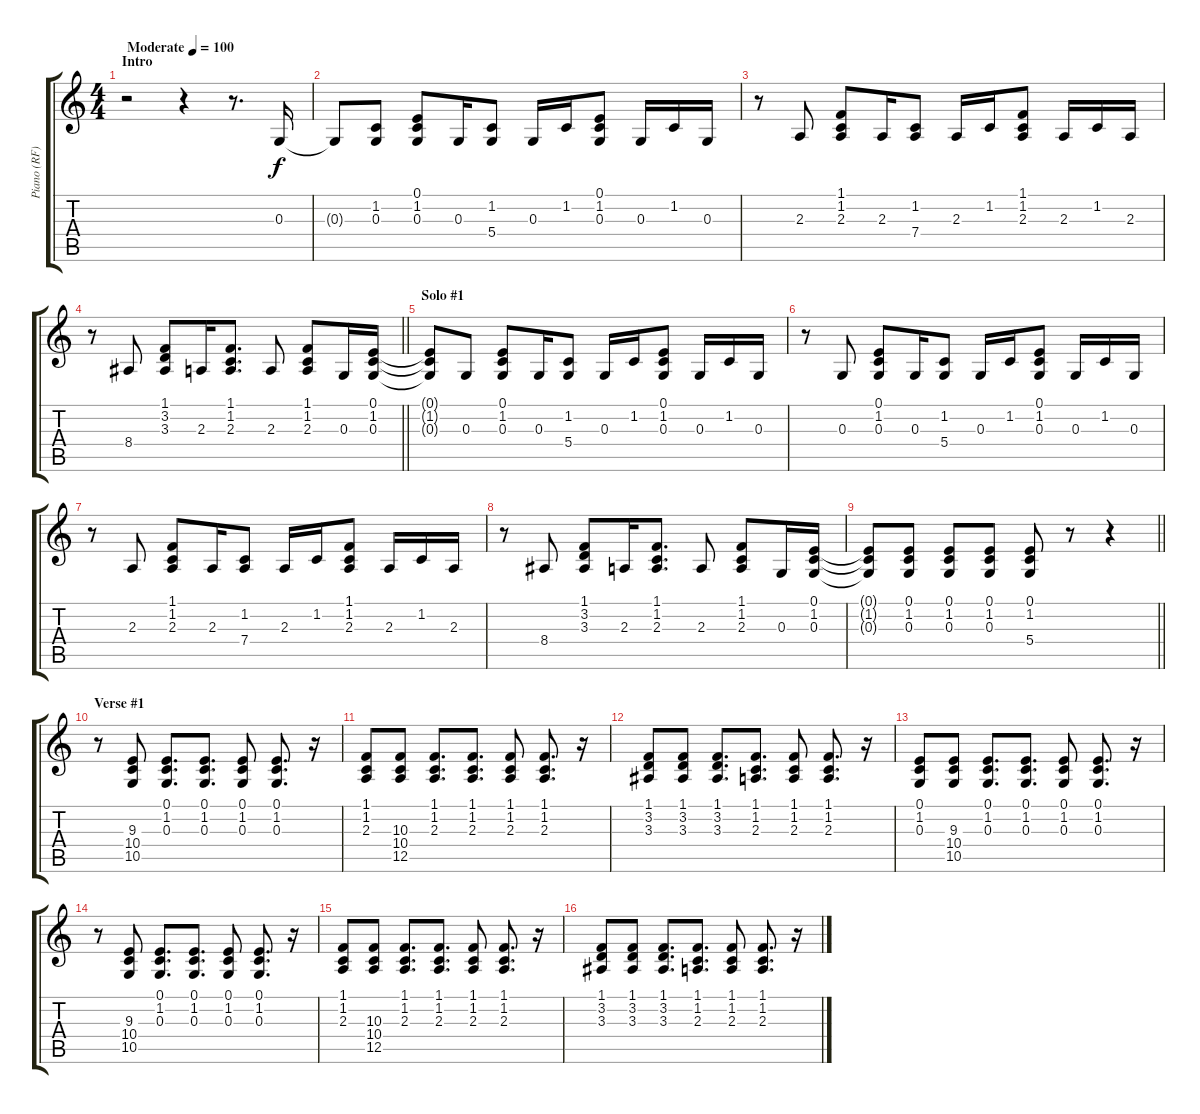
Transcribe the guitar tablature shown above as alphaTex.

\track ("Piano (RF) Hand" "Piano (RF)") {instrument acousticgrandpiano}
\staff {score tabs}
\tuning (E4 B3 G3 D3 A2 E2) {hide}
\ts (4 4)
\section ("" "Intro")
\tempo (100 "Moderate")
\clef g2
\ks c
r.2{dy f instrument acousticgrandpiano} r.4 r.8{d} 0.3.16 |
0.3{t}.8 (1.2 0.3).8 (0.1 1.2 0.3).8 0.3.16 (1.2 5.4).8 0.3.16 1.2.16 (0.1 1.2 0.3).8 0.3.16 1.2.16 0.3.16 |
r.8 2.3.8 (1.1 1.2 2.3).8 2.3.16 (1.2 7.4).8 2.3.16 1.2.16 (1.1 1.2 2.3).8 2.3.16 1.2.16 2.3.16 |
\barLineRight lightlight
r.8 8.4.8 (1.1 3.2 3.3).8 2.3.16 (1.1 1.2 2.3).8{d} 2.3.8 (1.1 1.2 2.3).8 0.3.16 (0.1 1.2 0.3).16 |
\section ("" "Solo #1")
(0.1{t} 1.2{t} 0.3{t}).8 0.3.8 (0.1 1.2 0.3).8 0.3.16 (1.2 5.4).8 0.3.16 1.2.16 (0.1 1.2 0.3).8 0.3.16 1.2.16 0.3.16 |
r.8 0.3.8 (0.1 1.2 0.3).8 0.3.16 (1.2 5.4).8 0.3.16 1.2.16 (0.1 1.2 0.3).8 0.3.16 1.2.16 0.3.16 |
r.8 2.3.8 (1.1 1.2 2.3).8 2.3.16 (1.2 7.4).8 2.3.16 1.2.16 (1.1 1.2 2.3).8 2.3.16 1.2.16 2.3.16 |
r.8 8.4.8 (1.1 3.2 3.3).8 2.3.16 (1.1 1.2 2.3).8{d} 2.3.8 (1.1 1.2 2.3).8 0.3.16 (0.1 1.2 0.3).16 |
\barLineRight lightlight
(0.1{t} 1.2{t} 0.3{t}).8 (0.1 1.2 0.3).8 (0.1 1.2 0.3).8 (0.1 1.2 0.3).8 (0.1 1.2 5.4).8 r.8 r.4 |
\section ("" "Verse #1")
r.8 (9.3 10.4 10.5).8 (0.1 1.2 0.3).8{d} (0.1 1.2 0.3).8{d} (0.1 1.2 0.3).8 (0.1 1.2 0.3).8{d} r.16 |
(1.1 1.2 2.3).8 (10.3 10.4 12.5).8 (1.1 1.2 2.3).8{d} (1.1 1.2 2.3).8{d} (1.1 1.2 2.3).8 (1.1 1.2 2.3).8{d} r.16 |
(1.1 3.2 3.3).8 (1.1 3.2 3.3).8 (1.1 3.2 3.3).8{d} (1.1 1.2 2.3).8{d} (1.1 1.2 2.3).8 (1.1 1.2 2.3).8{d} r.16 |
(0.1 1.2 0.3).8 (9.3 10.4 10.5).8 (0.1 1.2 0.3).8{d} (0.1 1.2 0.3).8{d} (0.1 1.2 0.3).8 (0.1 1.2 0.3).8{d} r.16 |
r.8 (9.3 10.4 10.5).8 (0.1 1.2 0.3).8{d} (0.1 1.2 0.3).8{d} (0.1 1.2 0.3).8 (0.1 1.2 0.3).8{d} r.16 |
(1.1 1.2 2.3).8 (10.3 10.4 12.5).8 (1.1 1.2 2.3).8{d} (1.1 1.2 2.3).8{d} (1.1 1.2 2.3).8 (1.1 1.2 2.3).8{d} r.16 |
(1.1 3.2 3.3).8 (1.1 3.2 3.3).8 (1.1 3.2 3.3).8{d} (1.1 1.2 2.3).8{d} (1.1 1.2 2.3).8 (1.1 1.2 2.3).8{d} r.16
